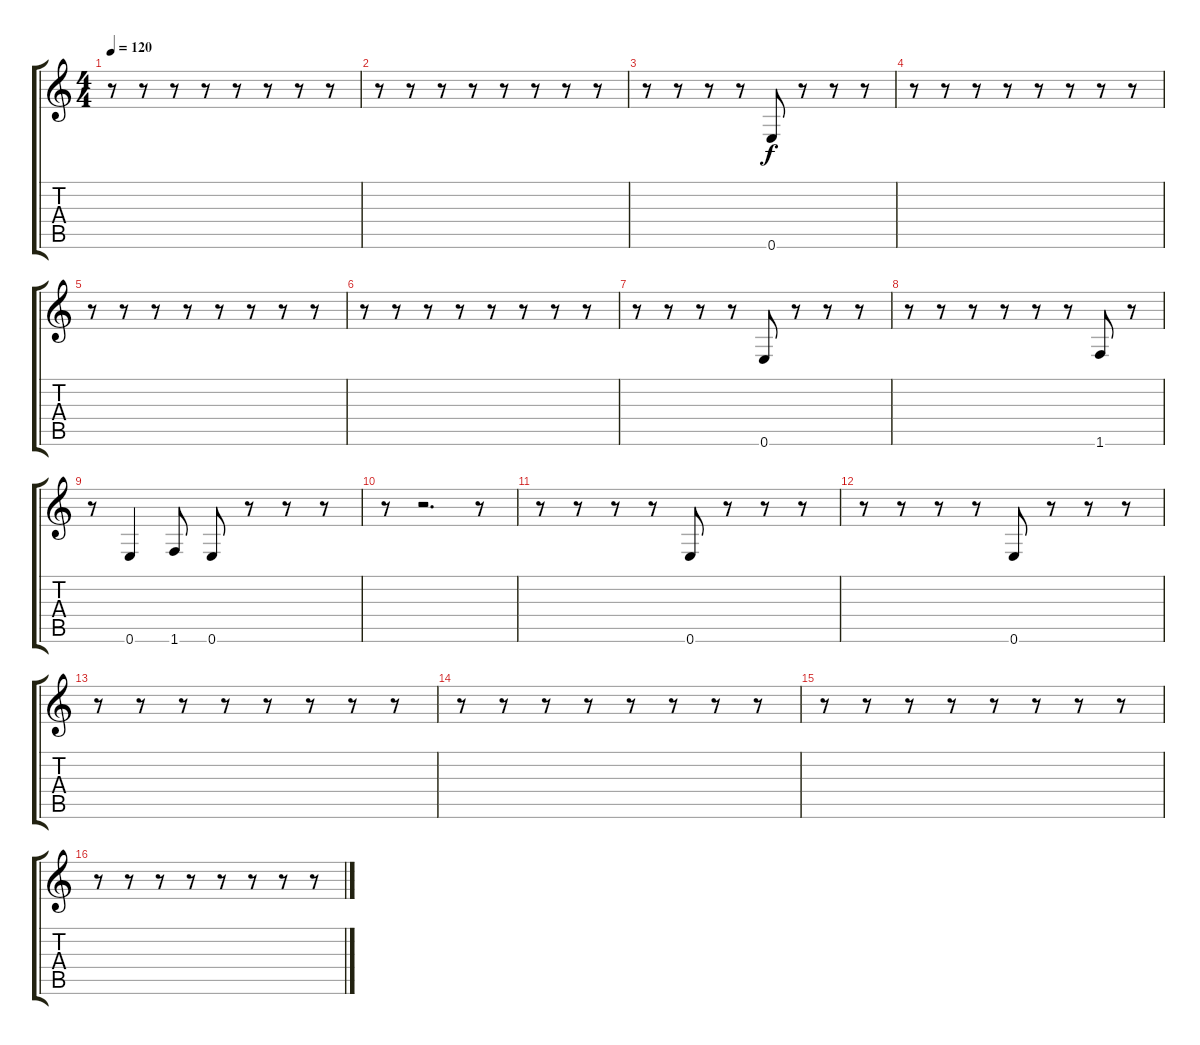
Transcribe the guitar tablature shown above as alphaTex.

\track "" {instrument slapbass2}
\staff {score tabs}
\tuning (E4 B3 G3 D3 A2 E2) {hide}
\ts (4 4)
\tempo 120
\clef g2
\ks c
r.8{dy f} r.8 r.8 r.8 r.8 r.8 r.8 r.8 |
r.8 r.8 r.8 r.8 r.8 r.8 r.8 r.8 |
r.8 r.8 r.8 r.8 0.6.8 r.8 r.8 r.8 |
r.8 r.8 r.8 r.8 r.8 r.8 r.8 r.8 |
r.8 r.8 r.8 r.8 r.8 r.8 r.8 r.8 |
r.8 r.8 r.8 r.8 r.8 r.8 r.8 r.8 |
r.8 r.8 r.8 r.8 0.6.8 r.8 r.8 r.8 |
r.8 r.8 r.8 r.8 r.8 r.8 1.6.8 r.8 |
r.8 0.6.4 1.6.8 0.6.8 r.8 r.8 r.8 |
r.8 r.2{d} r.8 |
r.8 r.8 r.8 r.8 0.6.8 r.8 r.8 r.8 |
r.8 r.8 r.8 r.8 0.6.8 r.8 r.8 r.8 |
r.8 r.8 r.8 r.8 r.8 r.8 r.8 r.8 |
r.8 r.8 r.8 r.8 r.8 r.8 r.8 r.8 |
r.8 r.8 r.8 r.8 r.8 r.8 r.8 r.8 |
r.8 r.8 r.8 r.8 r.8 r.8 r.8 r.8
